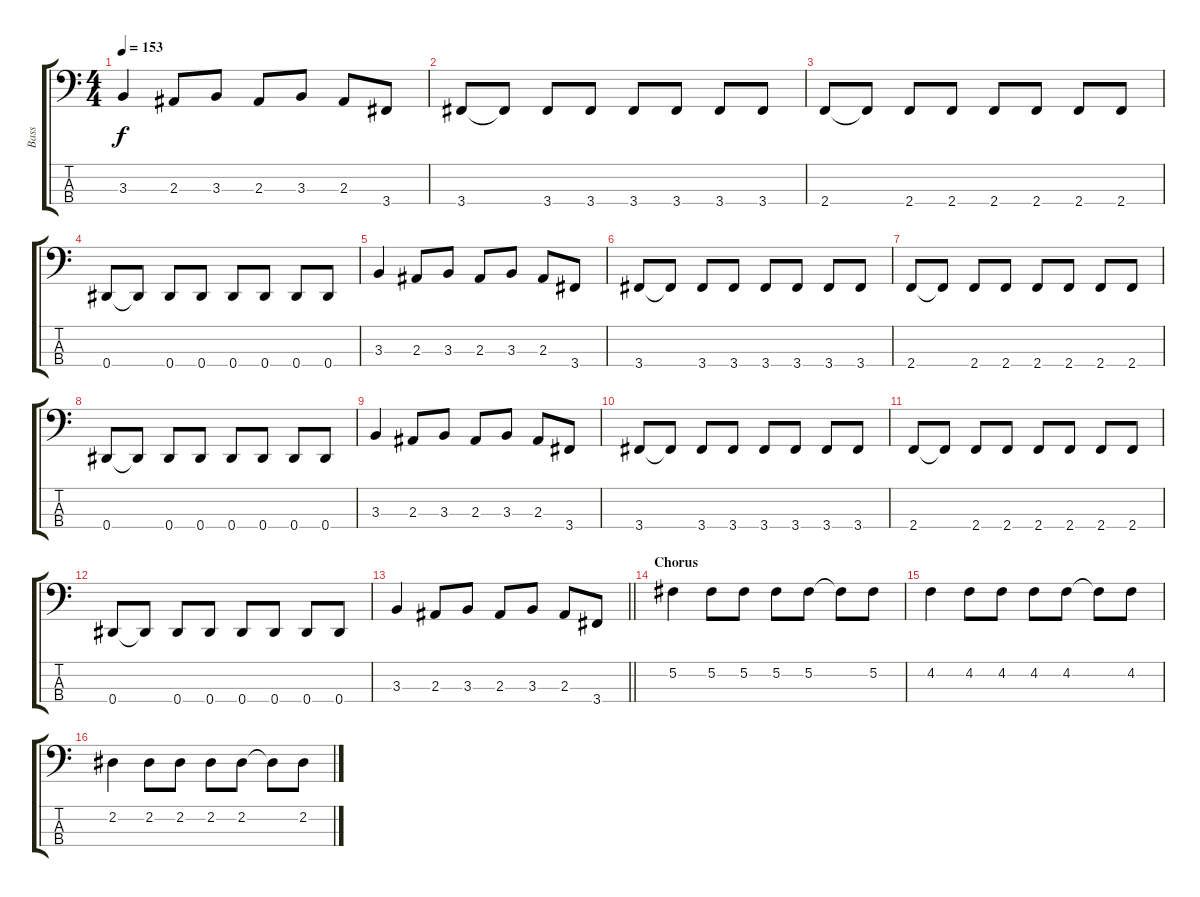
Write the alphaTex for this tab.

\track ("Bass" "Bass") {instrument electricbasspick}
\staff {score tabs}
\tuning (Gb2 Db2 Ab1 Eb1) {hide}
\ts (4 4)
\tempo 153
\clef f4
\ks c
3.3.4{dy f} 2.3.8 3.3.8 2.3.8 3.3.8 2.3.8 3.4.8 |
3.4.8 3.4{t}.8 3.4.8 3.4.8 3.4.8 3.4.8 3.4.8 3.4.8 |
2.4.8 2.4{t}.8 2.4.8 2.4.8 2.4.8 2.4.8 2.4.8 2.4.8 |
0.4.8 0.4{t}.8 0.4.8 0.4.8 0.4.8 0.4.8 0.4.8 0.4.8 |
3.3.4 2.3.8 3.3.8 2.3.8 3.3.8 2.3.8 3.4.8 |
3.4.8 3.4{t}.8 3.4.8 3.4.8 3.4.8 3.4.8 3.4.8 3.4.8 |
2.4.8 2.4{t}.8 2.4.8 2.4.8 2.4.8 2.4.8 2.4.8 2.4.8 |
0.4.8 0.4{t}.8 0.4.8 0.4.8 0.4.8 0.4.8 0.4.8 0.4.8 |
3.3.4 2.3.8 3.3.8 2.3.8 3.3.8 2.3.8 3.4.8 |
3.4.8 3.4{t}.8 3.4.8 3.4.8 3.4.8 3.4.8 3.4.8 3.4.8 |
2.4.8 2.4{t}.8 2.4.8 2.4.8 2.4.8 2.4.8 2.4.8 2.4.8 |
0.4.8 0.4{t}.8 0.4.8 0.4.8 0.4.8 0.4.8 0.4.8 0.4.8 |
\barLineRight lightlight
3.3.4 2.3.8 3.3.8 2.3.8 3.3.8 2.3.8 3.4.8 |
\section ("" "Chorus")
5.2.4 5.2.8 5.2.8 5.2.8 5.2.8 5.2{t}.8 5.2.8 |
4.2.4 4.2.8 4.2.8 4.2.8 4.2.8 4.2{t}.8 4.2.8 |
2.2.4 2.2.8 2.2.8 2.2.8 2.2.8 2.2{t}.8 2.2.8
